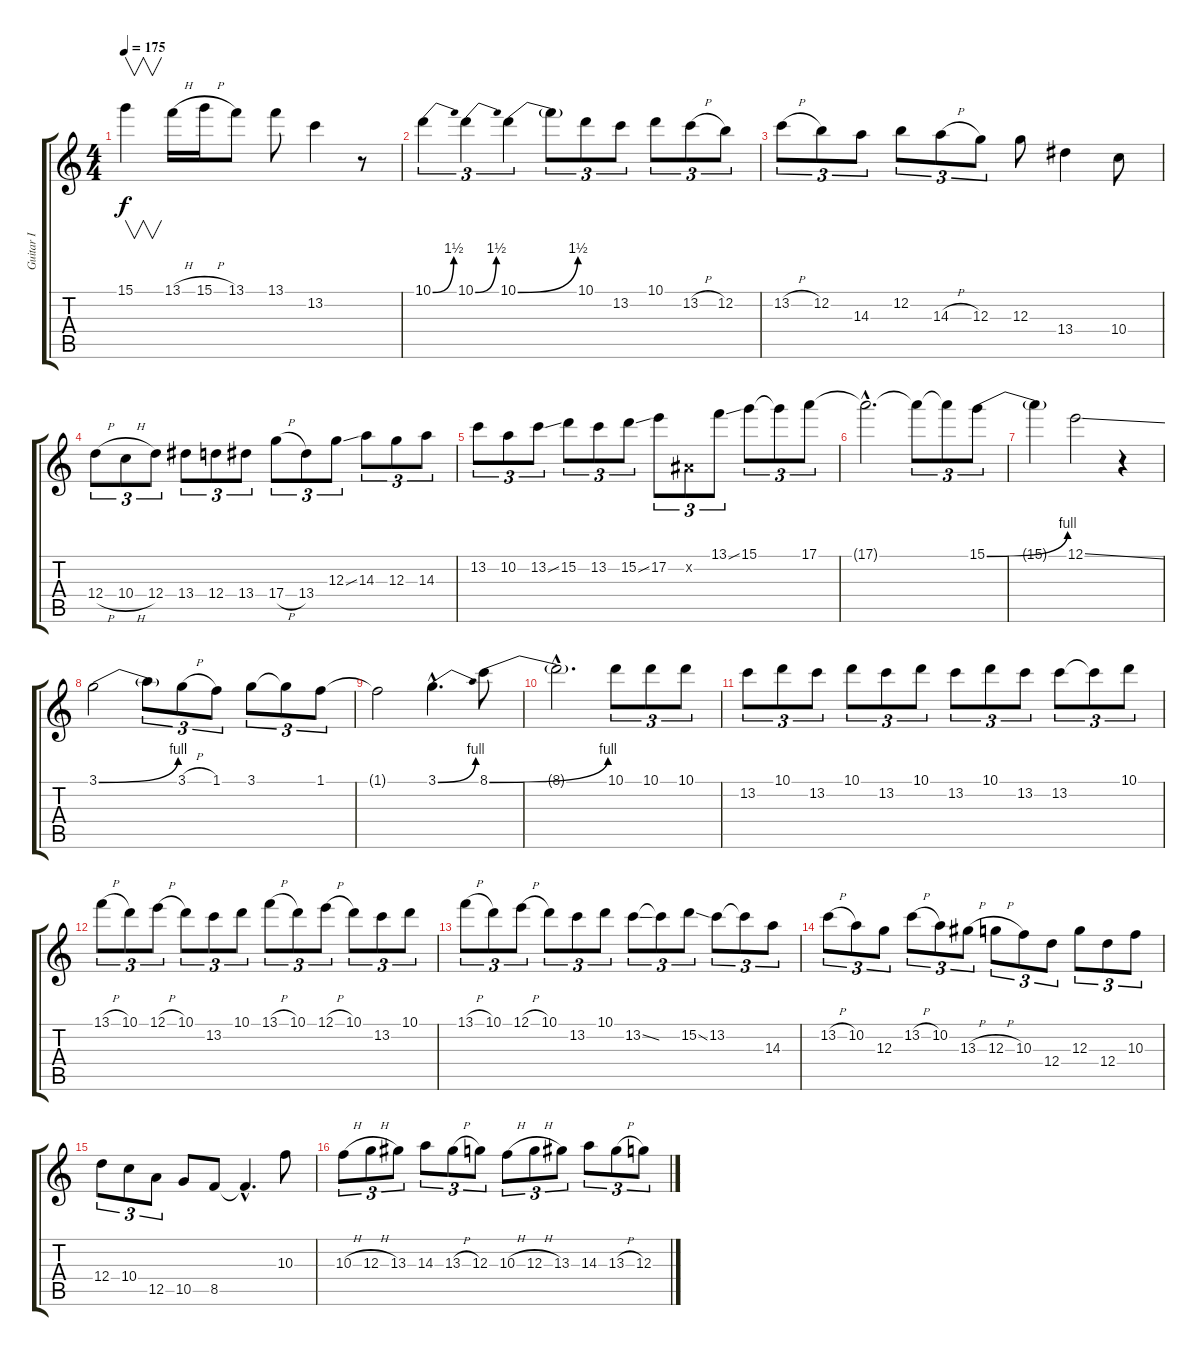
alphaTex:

\track ("Guitar I" "Guitar I") {instrument overdrivenguitar}
\staff {score tabs}
\tuning (E4 B3 G3 D3 A2 E2) {hide}
\ts (4 4)
\tempo 175
\clef g2
\ks c
15.1.4{v dy f} 13.1{h}.16 15.1{h}.16 13.1.8 13.1.8 13.2.4 r.8 |
10.1{be (bend 0 0 60 6)}.4{tu (3 2)} 10.1{be (bend 0 0 60 6)}.4{tu (3 2)} 10.1{be (bend 0 0 60 6)}.4{tu (3 2)} 10.1{t}.8{tu (3 2)} 10.1.8{tu (3 2)} 13.2.8{tu (3 2)} 10.1.8{tu (3 2)} 13.2{h}.8{tu (3 2)} 12.2.8{tu (3 2)} |
13.2{h}.8{tu (3 2)} 12.2.8{tu (3 2)} 14.3.8{tu (3 2)} 12.2.8{tu (3 2)} 14.3{h}.8{tu (3 2)} 12.3.8{tu (3 2)} 12.3.8 13.4.4 10.4.8 |
12.4{h}.8{tu (3 2)} 10.4{h}.8{tu (3 2)} 12.4.8{tu (3 2)} 13.4.8{tu (3 2)} 12.4.8{tu (3 2)} 13.4.8{tu (3 2)} 17.4{h}.8{tu (3 2)} 13.4.8{tu (3 2)} 12.3{ss}.8{tu (3 2)} 14.3.8{tu (3 2)} 12.3.8{tu (3 2)} 14.3.8{tu (3 2)} |
13.2.8{tu (3 2)} 10.2.8{tu (3 2)} 13.2{ss}.8{tu (3 2)} 15.2.8{tu (3 2)} 13.2.8{tu (3 2)} 15.2{ss}.8{tu (3 2)} 17.2.8{tu (3 2)} -1.2{x}.8{tu (3 2)} 13.1{ss}.8{tu (3 2)} 15.1.8{tu (3 2)} 15.1{t}.8{tu (3 2)} 17.1.8{tu (3 2)} |
17.1{hac t}.2{d} 17.1{t}.8{tu (3 2)} 17.1{t}.8{tu (3 2)} 15.1{be (bend 0 0 60 4)}.8{tu (3 2)} |
15.1{t}.4 12.1{ss}.2 r.4 |
3.1{be (bend 0 0 60 4)}.2 3.1{t}.8{tu (3 2)} 3.1{h}.8{tu (3 2)} 1.1.8{tu (3 2)} 3.1.8{tu (3 2)} 3.1{t}.8{tu (3 2)} 1.1.8{tu (3 2)} |
1.1{t}.2 3.1{be (bend 0 0 60 4) hac}.4{d} 8.1{be (bend 0 0 60 4)}.8 |
8.1{hac t}.2{d} 10.1.8{tu (3 2)} 10.1.8{tu (3 2)} 10.1.8{tu (3 2)} |
13.2.8{tu (3 2)} 10.1.8{tu (3 2)} 13.2.8{tu (3 2)} 10.1.8{tu (3 2)} 13.2.8{tu (3 2)} 10.1.8{tu (3 2)} 13.2.8{tu (3 2)} 10.1.8{tu (3 2)} 13.2.8{tu (3 2)} 13.2.8{tu (3 2)} 13.2{t}.8{tu (3 2)} 10.1.8{tu (3 2)} |
13.1{h}.8{tu (3 2)} 10.1.8{tu (3 2)} 12.1{h}.8{tu (3 2)} 10.1.8{tu (3 2)} 13.2.8{tu (3 2)} 10.1.8{tu (3 2)} 13.1{h}.8{tu (3 2)} 10.1.8{tu (3 2)} 12.1{h}.8{tu (3 2)} 10.1.8{tu (3 2)} 13.2.8{tu (3 2)} 10.1.8{tu (3 2)} |
13.1{h}.8{tu (3 2)} 10.1.8{tu (3 2)} 12.1{h}.8{tu (3 2)} 10.1.8{tu (3 2)} 13.2.8{tu (3 2)} 10.1.8{tu (3 2)} 13.2{ss}.8{tu (3 2)} 13.2{t}.8{tu (3 2)} 15.2{ss}.8{tu (3 2)} 13.2.8{tu (3 2)} 13.2{t}.8{tu (3 2)} 14.3.8{tu (3 2)} |
13.2{h}.8{tu (3 2)} 10.2.8{tu (3 2)} 12.3.8{tu (3 2)} 13.2{h}.8{tu (3 2)} 10.2.8{tu (3 2)} 13.3{h}.8{tu (3 2)} 12.3{h}.8{tu (3 2)} 10.3.8{tu (3 2)} 12.4.8{tu (3 2)} 12.3.8{tu (3 2)} 12.4.8{tu (3 2)} 10.3.8{tu (3 2)} |
12.4.8{tu (3 2)} 10.4.8{tu (3 2)} 12.5.8{tu (3 2)} 10.5.8 8.5.8 8.5{hac t}.4{d} 10.3.8 |
10.3{h}.8{tu (3 2)} 12.3{h}.8{tu (3 2)} 13.3.8{tu (3 2)} 14.3.8{tu (3 2)} 13.3{h}.8{tu (3 2)} 12.3.8{tu (3 2)} 10.3{h}.8{tu (3 2)} 12.3{h}.8{tu (3 2)} 13.3.8{tu (3 2)} 14.3.8{tu (3 2)} 13.3{h}.8{tu (3 2)} 12.3.8{tu (3 2)}
